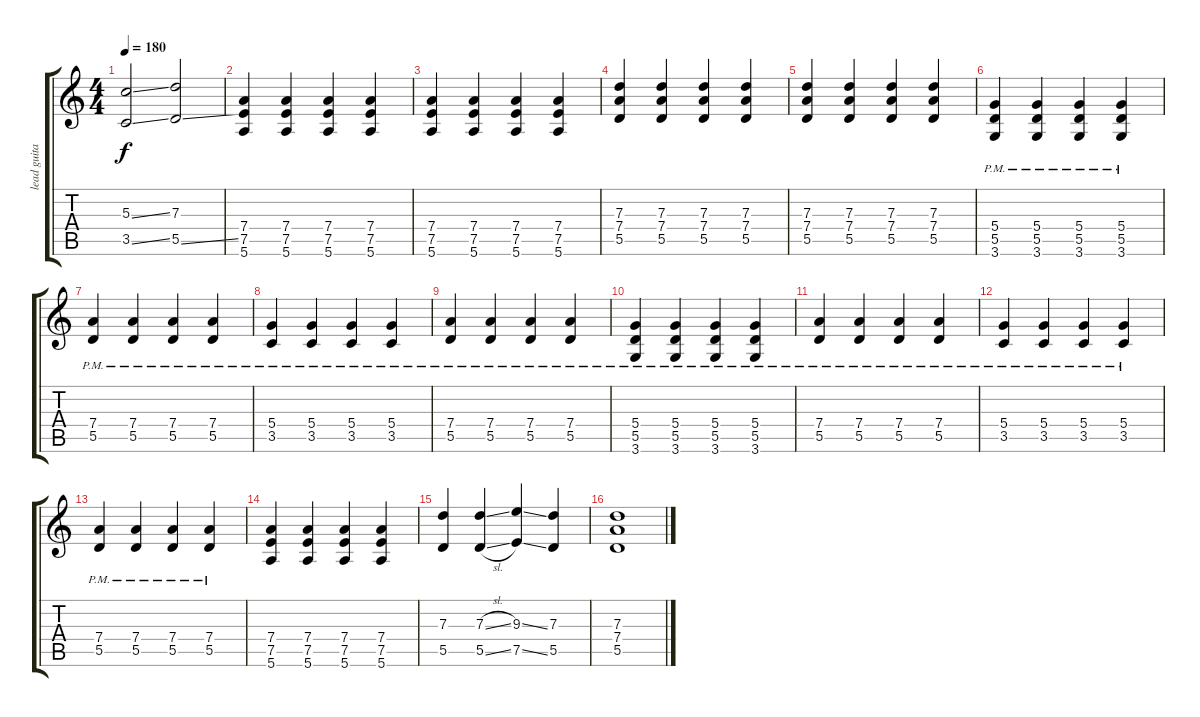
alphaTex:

\track ("lead guitar" "lead guita") {instrument distortionguitar}
\staff {score tabs}
\tuning (E4 B3 G3 D3 A2 E2) {hide}
\ts (4 4)
\tempo 180
\clef g2
\ks c
(5.3{ss} 3.5{ss}).2{dy f} (7.3 5.5{ss}).2 |
(7.4 7.5 5.6).4 (7.4 7.5 5.6).4 (7.4 7.5 5.6).4 (7.4 7.5 5.6).4 |
(7.4 7.5 5.6).4 (7.4 7.5 5.6).4 (7.4 7.5 5.6).4 (7.4 7.5 5.6).4 |
(7.3 7.4 5.5).4 (7.3 7.4 5.5).4 (7.3 7.4 5.5).4 (7.3 7.4 5.5).4 |
(7.3 7.4 5.5).4 (7.3 7.4 5.5).4 (7.3 7.4 5.5).4 (7.3 7.4 5.5).4 |
(5.4{pm} 5.5{pm} 3.6{pm}).4 (5.4{pm} 5.5{pm} 3.6{pm}).4 (5.4{pm} 5.5{pm} 3.6{pm}).4 (5.4{pm} 5.5{pm} 3.6{pm}).4 |
(7.4{pm} 5.5{pm}).4 (7.4{pm} 5.5{pm}).4 (7.4{pm} 5.5{pm}).4 (7.4{pm} 5.5{pm}).4 |
(5.4{pm} 3.5{pm}).4 (5.4{pm} 3.5{pm}).4 (5.4{pm} 3.5{pm}).4 (5.4{pm} 3.5{pm}).4 |
(7.4{pm} 5.5{pm}).4 (7.4{pm} 5.5{pm}).4 (7.4{pm} 5.5{pm}).4 (7.4{pm} 5.5{pm}).4 |
(5.4{pm} 5.5{pm} 3.6{pm}).4 (5.4{pm} 5.5{pm} 3.6{pm}).4 (5.4{pm} 5.5{pm} 3.6{pm}).4 (5.4{pm} 5.5{pm} 3.6{pm}).4 |
(7.4{pm} 5.5{pm}).4 (7.4{pm} 5.5{pm}).4 (7.4{pm} 5.5{pm}).4 (7.4{pm} 5.5{pm}).4 |
(5.4{pm} 3.5{pm}).4 (5.4{pm} 3.5{pm}).4 (5.4{pm} 3.5{pm}).4 (5.4{pm} 3.5{pm}).4 |
(7.4{pm} 5.5{pm}).4 (7.4{pm} 5.5{pm}).4 (7.4{pm} 5.5{pm}).4 (7.4{pm} 5.5{pm}).4 |
(7.4 7.5 5.6).4 (7.4 7.5 5.6).4 (7.4 7.5 5.6).4 (7.4 7.5 5.6).4 |
(7.3 5.5).4 (7.3{sl} 5.5{sl}).4 (9.3{ss} 7.5{ss}).4 (7.3 5.5).4 |
(7.3 7.4 5.5).1
